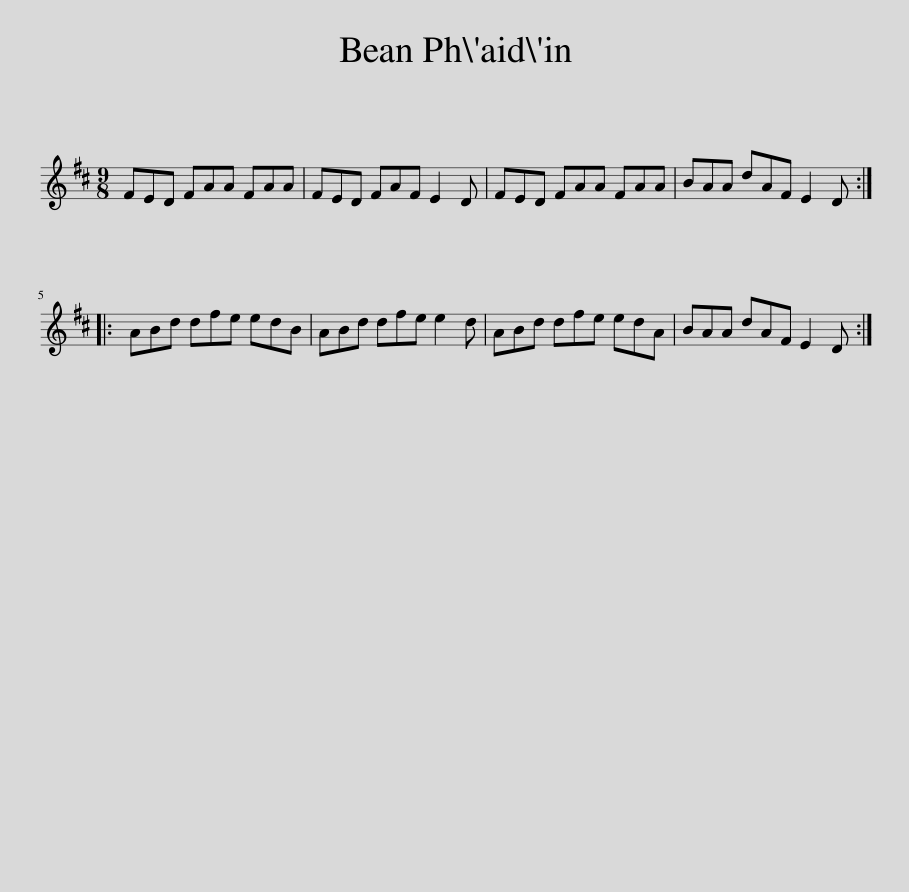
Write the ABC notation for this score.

X:1
L:1/8
M:9/8
I:linebreak $
K:D
V:1 treble
V:1
 FED FAA FAA | FED FAF E2 D | FED FAA FAA | BAA dAF E2 D ::$ ABd dfe edB | %5
 ABd dfe e2 d | ABd dfe edA | BAA dAF E2 D :| %8
